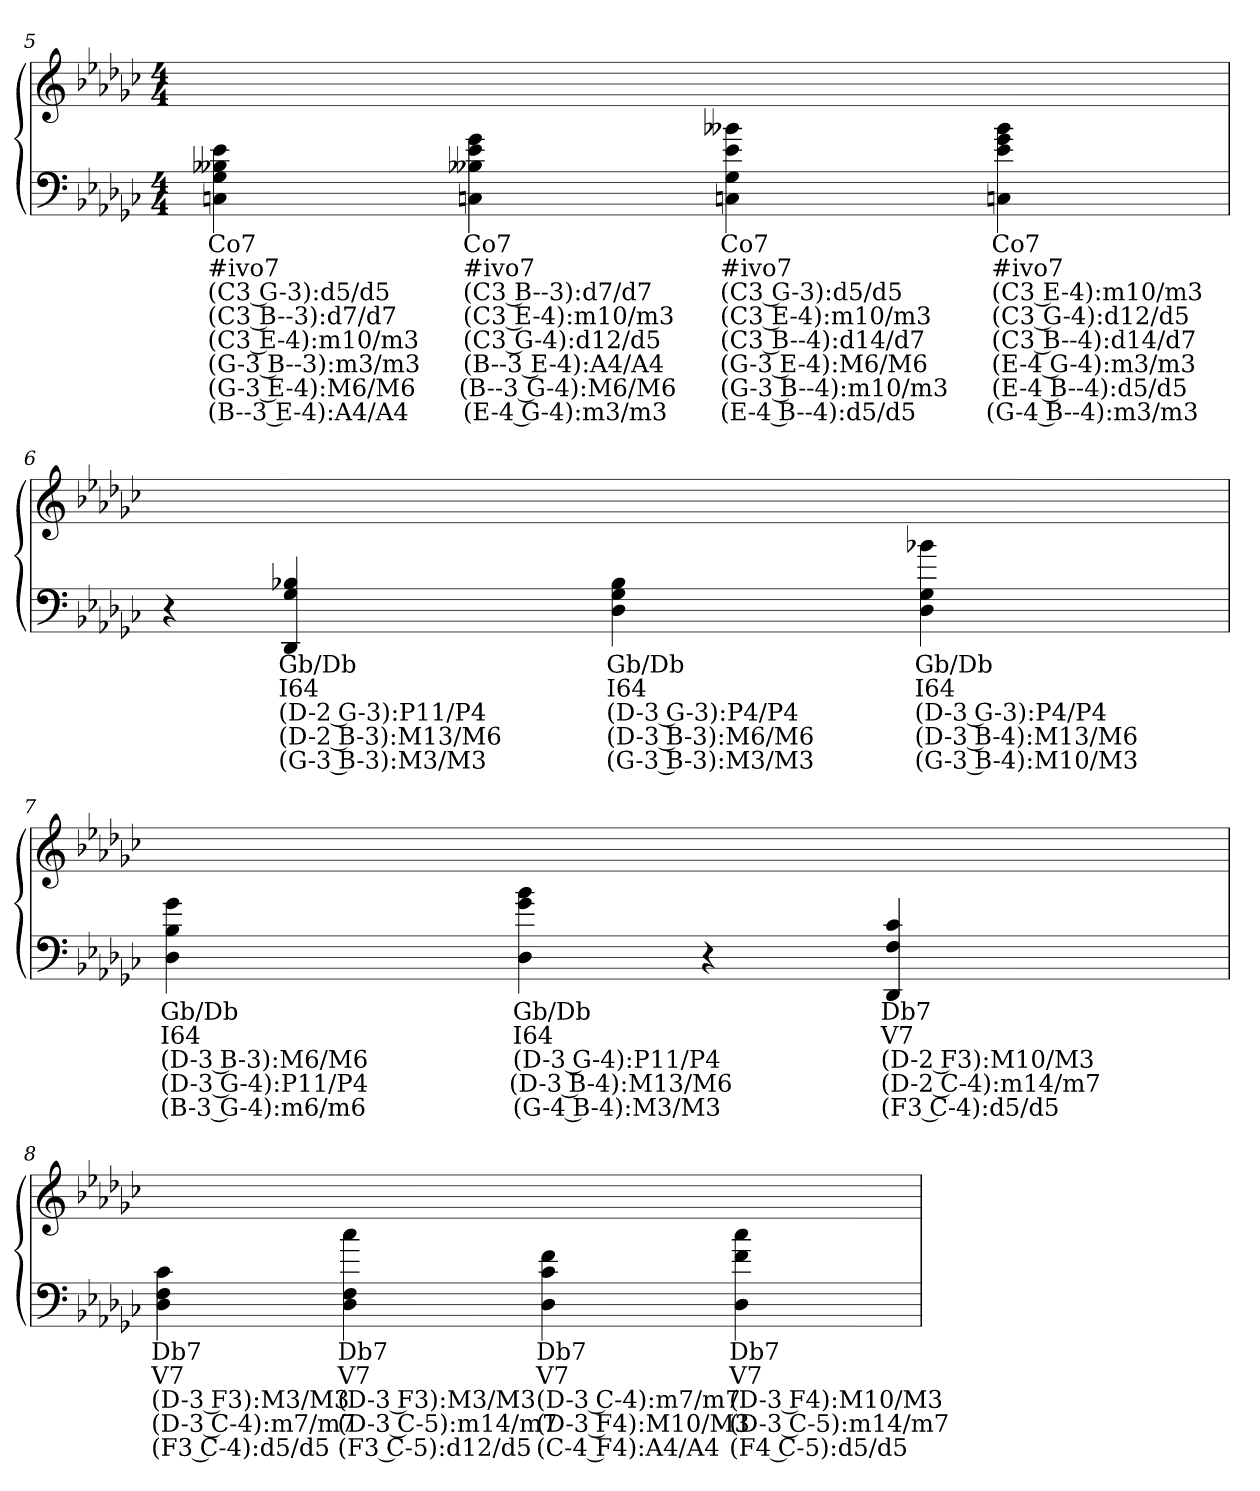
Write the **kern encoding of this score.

**kern	**text	**text	**text	**text	**text	**text	**text	**text	**kern
*part2	*part2	*part2	*part2	*part2	*part2	*part2	*part2	*part2	*part1
*staff2	*staff2	*staff2	*staff2	*staff2	*staff2	*staff2	*staff2	*staff2	*staff1
*clefF4	*	*	*	*	*	*	*	*	*clefG2
*k[b-e-a-d-g-c-]	*	*	*	*	*	*	*	*	*k[b-e-a-d-g-c-]
*G-:	*	*	*	*	*	*	*	*	*G-:
*M4/4	*	*	*	*	*	*	*	*	*M4/4
=5	=5	=5	=5	=5	=5	=5	=5	=5	=5
4Cn 4G- 4B--X 4e-	Co7	#ivo7	(C3 G-3):d5/d5	(C3 B--3):d7/d7	(C3 E-4):m10/m3	(G-3 B--3):m3/m3	(G-3 E-4):M6/M6	(B--3 E-4):A4/A4	1ryy
4Cn 4B--X 4e- 4g-	Co7	#ivo7	(C3 B--3):d7/d7	(C3 E-4):m10/m3	(C3 G-4):d12/d5	(B--3 E-4):A4/A4	(B--3 G-4):M6/M6	(E-4 G-4):m3/m3	.
4Cn 4G- 4e- 4b--X	Co7	#ivo7	(C3 G-3):d5/d5	(C3 E-4):m10/m3	(C3 B--4):d14/d7	(G-3 E-4):M6/M6	(G-3 B--4):m10/m3	(E-4 B--4):d5/d5	.
4Cn 4e- 4g- 4b--	Co7	#ivo7	(C3 E-4):m10/m3	(C3 G-4):d12/d5	(C3 B--4):d14/d7	(E-4 G-4):m3/m3	(E-4 B--4):d5/d5	(G-4 B--4):m3/m3	.
=6	=6	=6	=6	=6	=6	=6	=6	=6	=6
4r	.	.	.	.	.	.	.	.	1ryy
4DD- 4G- 4B-X	Gb/Db	I64	(D-2 G-3):P11/P4	(D-2 B-3):M13/M6	(G-3 B-3):M3/M3	.	.	.	.
4D- 4G- 4B-	Gb/Db	I64	(D-3 G-3):P4/P4	(D-3 B-3):M6/M6	(G-3 B-3):M3/M3	.	.	.	.
4D- 4G- 4b-X	Gb/Db	I64	(D-3 G-3):P4/P4	(D-3 B-4):M13/M6	(G-3 B-4):M10/M3	.	.	.	.
=7	=7	=7	=7	=7	=7	=7	=7	=7	=7
4D- 4B- 4g-	Gb/Db	I64	(D-3 B-3):M6/M6	(D-3 G-4):P11/P4	(B-3 G-4):m6/m6	.	.	.	1ryy
4D- 4g- 4b-	Gb/Db	I64	(D-3 G-4):P11/P4	(D-3 B-4):M13/M6	(G-4 B-4):M3/M3	.	.	.	.
4r	.	.	.	.	.	.	.	.	.
4DD- 4F 4c-	Db7	V7	(D-2 F3):M10/M3	(D-2 C-4):m14/m7	(F3 C-4):d5/d5	.	.	.	.
=8	=8	=8	=8	=8	=8	=8	=8	=8	=8
4D- 4F 4c-	Db7	V7	(D-3 F3):M3/M3	(D-3 C-4):m7/m7	(F3 C-4):d5/d5	.	.	.	1ryy
4D- 4F 4cc-	Db7	V7	(D-3 F3):M3/M3	(D-3 C-5):m14/m7	(F3 C-5):d12/d5	.	.	.	.
4D- 4c- 4f	Db7	V7	(D-3 C-4):m7/m7	(D-3 F4):M10/M3	(C-4 F4):A4/A4	.	.	.	.
4D- 4f 4cc-	Db7	V7	(D-3 F4):M10/M3	(D-3 C-5):m14/m7	(F4 C-5):d5/d5	.	.	.	.
=	=	=	=	=	=	=	=	=	=
*-	*-	*-	*-	*-	*-	*-	*-	*-	*-
